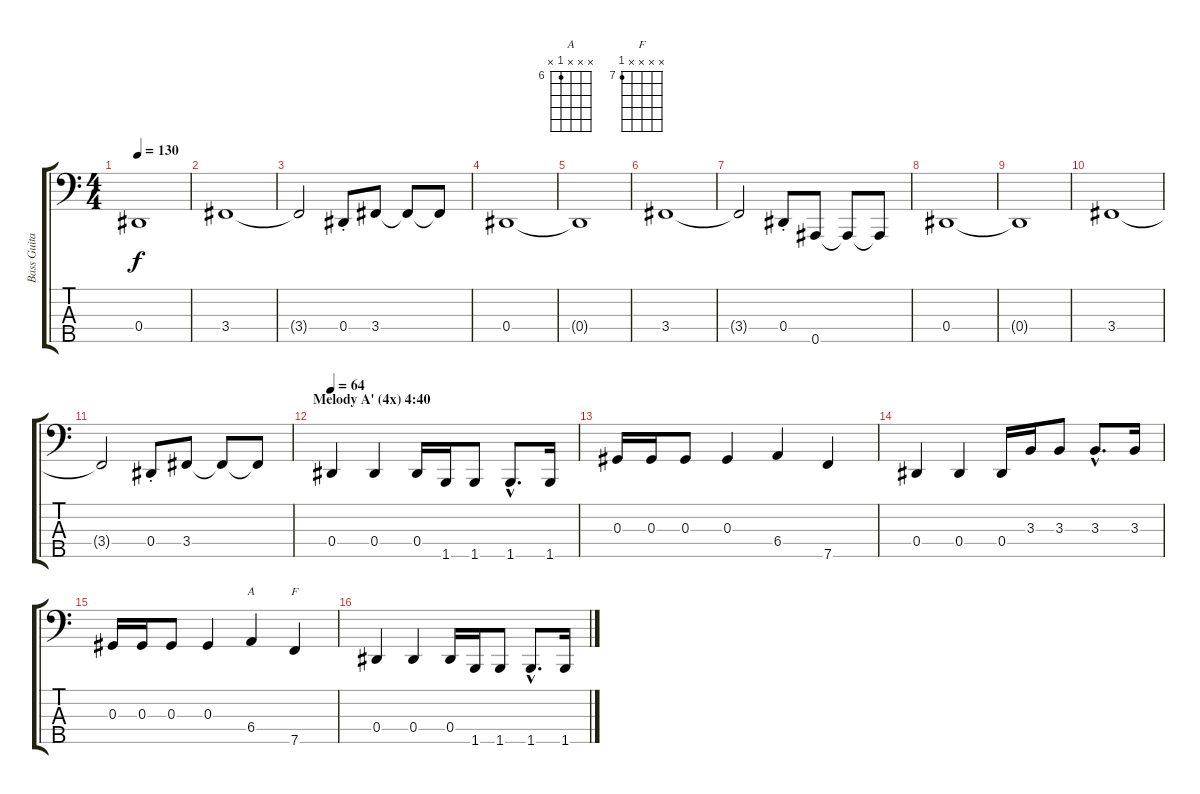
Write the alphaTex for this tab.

\track ("Bass Guitar" "Bass Guita") {instrument electricbassfinger}
\staff {score tabs}
\tuning (Gb2 Db2 Ab1 Eb1 Bb0) {hide}
\chord ("A" x x x 6 x) {firstfret 6}
\chord ("F" x x x x 7) {firstfret 7}
\ts (4 4)
\tempo 130
\clef f4
\ks c
0.4{t}.1{dy f} |
3.4.1 |
3.4{t}.2 0.4{st}.8 3.4.8 3.4{t}.8 3.4{t}.8 |
0.4.1 |
0.4{t}.1 |
3.4.1 |
3.4{t}.2 0.4{st}.8 0.5.8 0.5{t}.8 0.5{t}.8 |
0.4.1 |
0.4{t}.1 |
3.4.1 |
3.4{t}.2 0.4{st}.8 3.4.8 3.4{t}.8 3.4{t}.8 |
\section ("" "Melody A' (4x) 4:40")
\tempo 64
0.4.4 0.4.4 0.4.16 1.5.16 1.5.8 1.5{hac}.8{d} 1.5.16 |
0.3.16 0.3.16 0.3.8 0.3.4 6.4.4 7.5.4 |
0.4.4 0.4.4 0.4.16 3.3.16 3.3.8 3.3{hac}.8{d} 3.3.16 |
0.3.16 0.3.16 0.3.8 0.3.4 6.4.4{ch "A"} 7.5.4{ch "F"} |
0.4.4 0.4.4 0.4.16 1.5.16 1.5.8 1.5{hac}.8{d} 1.5.16
